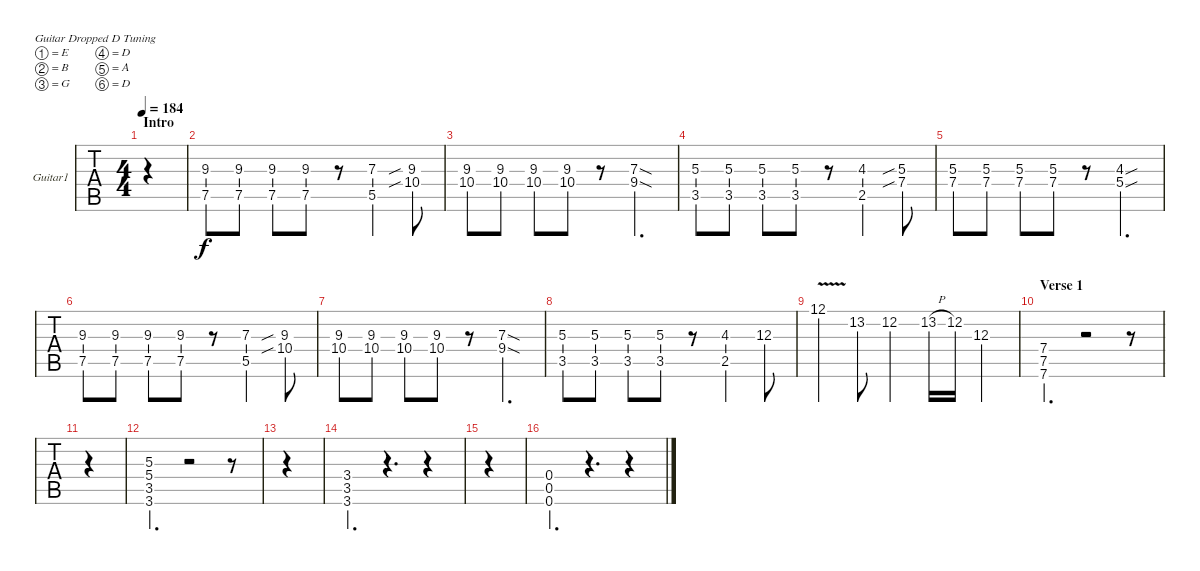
\defaultSystemsLayout 4
\bracketExtendMode groupsimilarinstruments
\firstSystemTrackNameOrientation horizontal
\otherSystemsTrackNameOrientation horizontal
\track ("Guitar 1 (Mercedes)" "Guitar1") {instrument overdrivenguitar}
\staff {tabs}
\tuning (E4 B3 G3 D3 A2 D2)
\ts (4 4)
\section ("" "Intro")
\tempo 184
\clef g2
\ks c
|
(7.5 9.3).8 (7.5 9.3).8 (7.5 9.3).8 (7.5 9.3).8 r.8 (5.5 7.3).4 (10.4{sib} 9.3{sib}).8 |
(9.3 10.4).8 (9.3 10.4).8 (9.3 10.4).8 (9.3 10.4).8 r.8 (7.3{sod} 9.4{sod}).4{d} |
(3.5 5.3).8 (3.5 5.3).8 (3.5 5.3).8 (3.5 5.3).8 r.8 (2.5 4.3).4 (7.4{sib} 5.3{sib}).8 |
(5.3 7.4).8 (5.3 7.4).8 (5.3 7.4).8 (5.3 7.4).8 r.8 (4.3{sou} 5.4{sou}).4{d} |
(7.5 9.3).8 (7.5 9.3).8 (7.5 9.3).8 (7.5 9.3).8 r.8 (5.5 7.3).4 (10.4{sib} 9.3{sib}).8 |
(9.3 10.4).8 (9.3 10.4).8 (9.3 10.4).8 (9.3 10.4).8 r.8 (7.3{sod} 9.4{sod}).4{d} |
(3.5 5.3).8 (3.5 5.3).8 (3.5 5.3).8 (3.5 5.3).8 r.8 (2.5 4.3).4 12.3.8 |
12.1{v ac}.4 13.2.8 12.2{ac}.4 13.2{h}.16 12.2.16 12.3{ac}.4 |
\section ("" "Verse 1")
(7.6 7.5 7.4).4{d} r.2 r.8 |
|
(3.5 5.4 5.3 3.6).4{d} r.2 r.8 |
|
(3.6 3.5 3.4).4{d} r.4{d} r.4 |
|
(0.6 0.5 0.4).4{d} r.4{d} r.4
